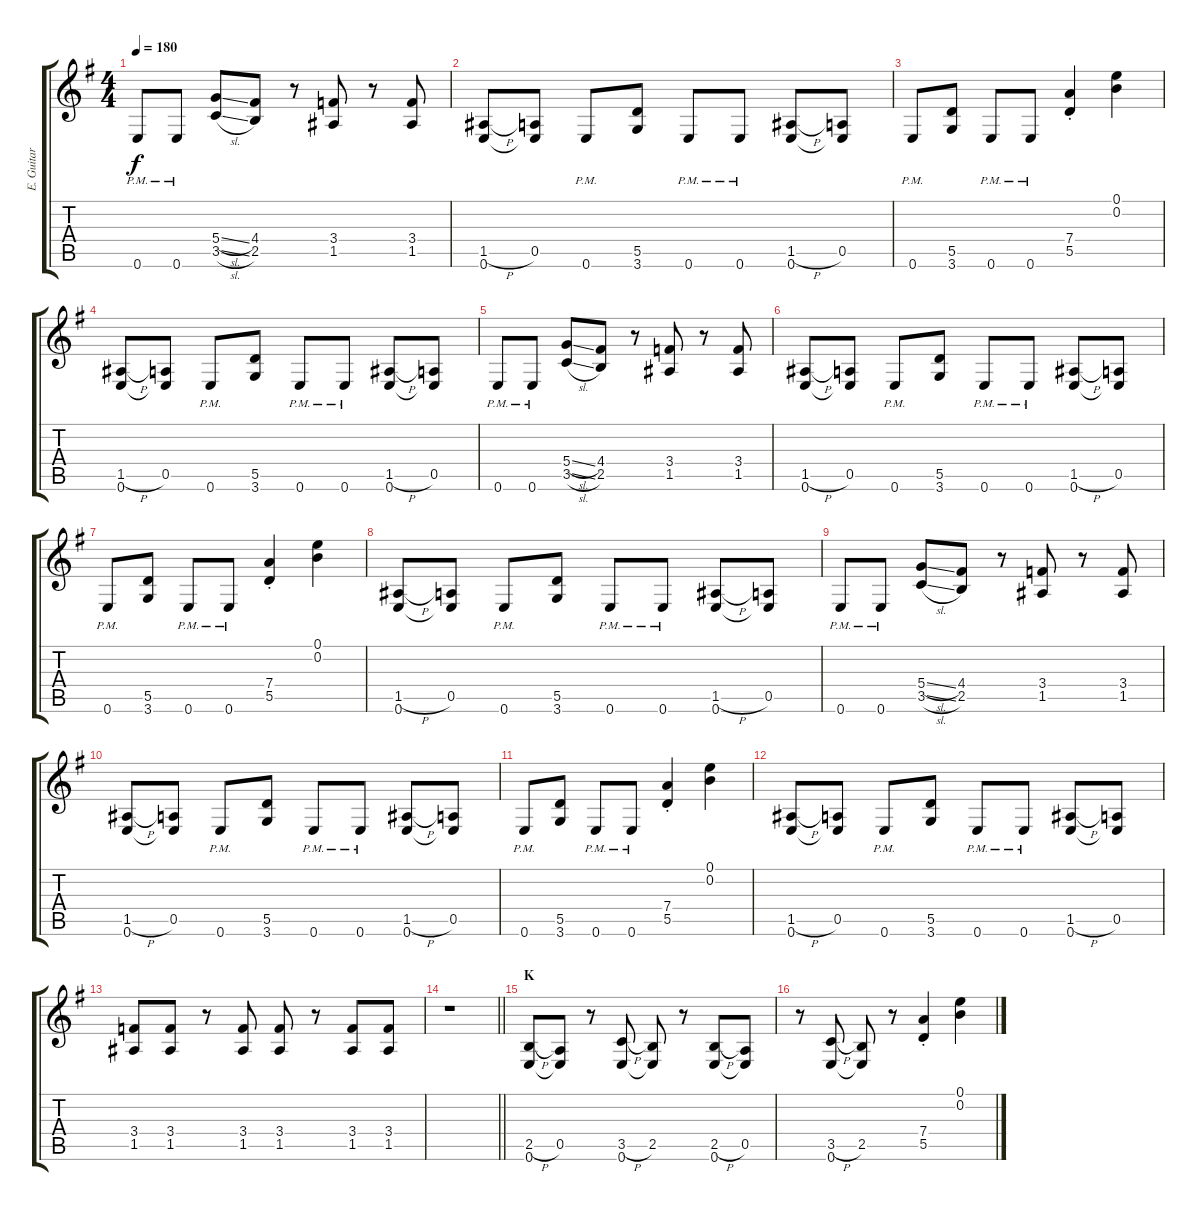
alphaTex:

\track ("E. Guitar I" "E. Guitar ") {instrument overdrivenguitar}
\staff {score tabs}
\tuning (E4 B3 G3 D3 A2 E2) {hide}
\ts (4 4)
\tempo 180
\clef g2
\ks g
0.6{pm}.8{dy f} 0.6{pm}.8 (5.4{sl} 3.5{sl}).8 (4.4 2.5).8 r.8 (3.4 1.5).8 r.8 (3.4 1.5).8 |
(1.5{h} 0.6).8 (0.5 0.6{t}).8 0.6{pm}.8 (5.5 3.6).8 0.6{pm}.8 0.6{pm}.8 (1.5{h} 0.6).8 (0.5 0.6{t}).8 |
0.6{pm}.8 (5.5 3.6).8 0.6{pm}.8 0.6{pm}.8 (7.4{st} 5.5{st}).4 (0.1 0.2).4 |
(1.5{h} 0.6).8 (0.5 0.6{t}).8 0.6{pm}.8 (5.5 3.6).8 0.6{pm}.8 0.6{pm}.8 (1.5{h} 0.6).8 (0.5 0.6{t}).8 |
0.6{pm}.8 0.6{pm}.8 (5.4{sl} 3.5{sl}).8 (4.4 2.5).8 r.8 (3.4 1.5).8 r.8 (3.4 1.5).8 |
(1.5{h} 0.6).8 (0.5 0.6{t}).8 0.6{pm}.8 (5.5 3.6).8 0.6{pm}.8 0.6{pm}.8 (1.5{h} 0.6).8 (0.5 0.6{t}).8 |
0.6{pm}.8 (5.5 3.6).8 0.6{pm}.8 0.6{pm}.8 (7.4{st} 5.5{st}).4 (0.1 0.2).4 |
(1.5{h} 0.6).8 (0.5 0.6{t}).8 0.6{pm}.8 (5.5 3.6).8 0.6{pm}.8 0.6{pm}.8 (1.5{h} 0.6).8 (0.5 0.6{t}).8 |
0.6{pm}.8 0.6{pm}.8 (5.4{sl} 3.5{sl}).8 (4.4 2.5).8 r.8 (3.4 1.5).8 r.8 (3.4 1.5).8 |
(1.5{h} 0.6).8 (0.5 0.6{t}).8 0.6{pm}.8 (5.5 3.6).8 0.6{pm}.8 0.6{pm}.8 (1.5{h} 0.6).8 (0.5 0.6{t}).8 |
0.6{pm}.8 (5.5 3.6).8 0.6{pm}.8 0.6{pm}.8 (7.4{st} 5.5{st}).4 (0.1 0.2).4 |
(1.5{h} 0.6).8 (0.5 0.6{t}).8 0.6{pm}.8 (5.5 3.6).8 0.6{pm}.8 0.6{pm}.8 (1.5{h} 0.6).8 (0.5 0.6{t}).8 |
(3.4 1.5).8 (3.4 1.5).8 r.8 (3.4 1.5).8 (3.4 1.5).8 r.8 (3.4 1.5).8 (3.4 1.5).8 |
\barLineRight lightlight
r.1 |
\section ("" "K")
(2.5{h} 0.6).8 (0.5 0.6{t}).8 r.8 (3.5{h} 0.6).8 (2.5 0.6{t}).8 r.8 (2.5{h} 0.6).8 (0.5 0.6{t}).8 |
r.8 (3.5{h} 0.6).8 (2.5 0.6{t}).8 r.8 (7.4{st} 5.5{st}).4 (0.1 0.2).4
